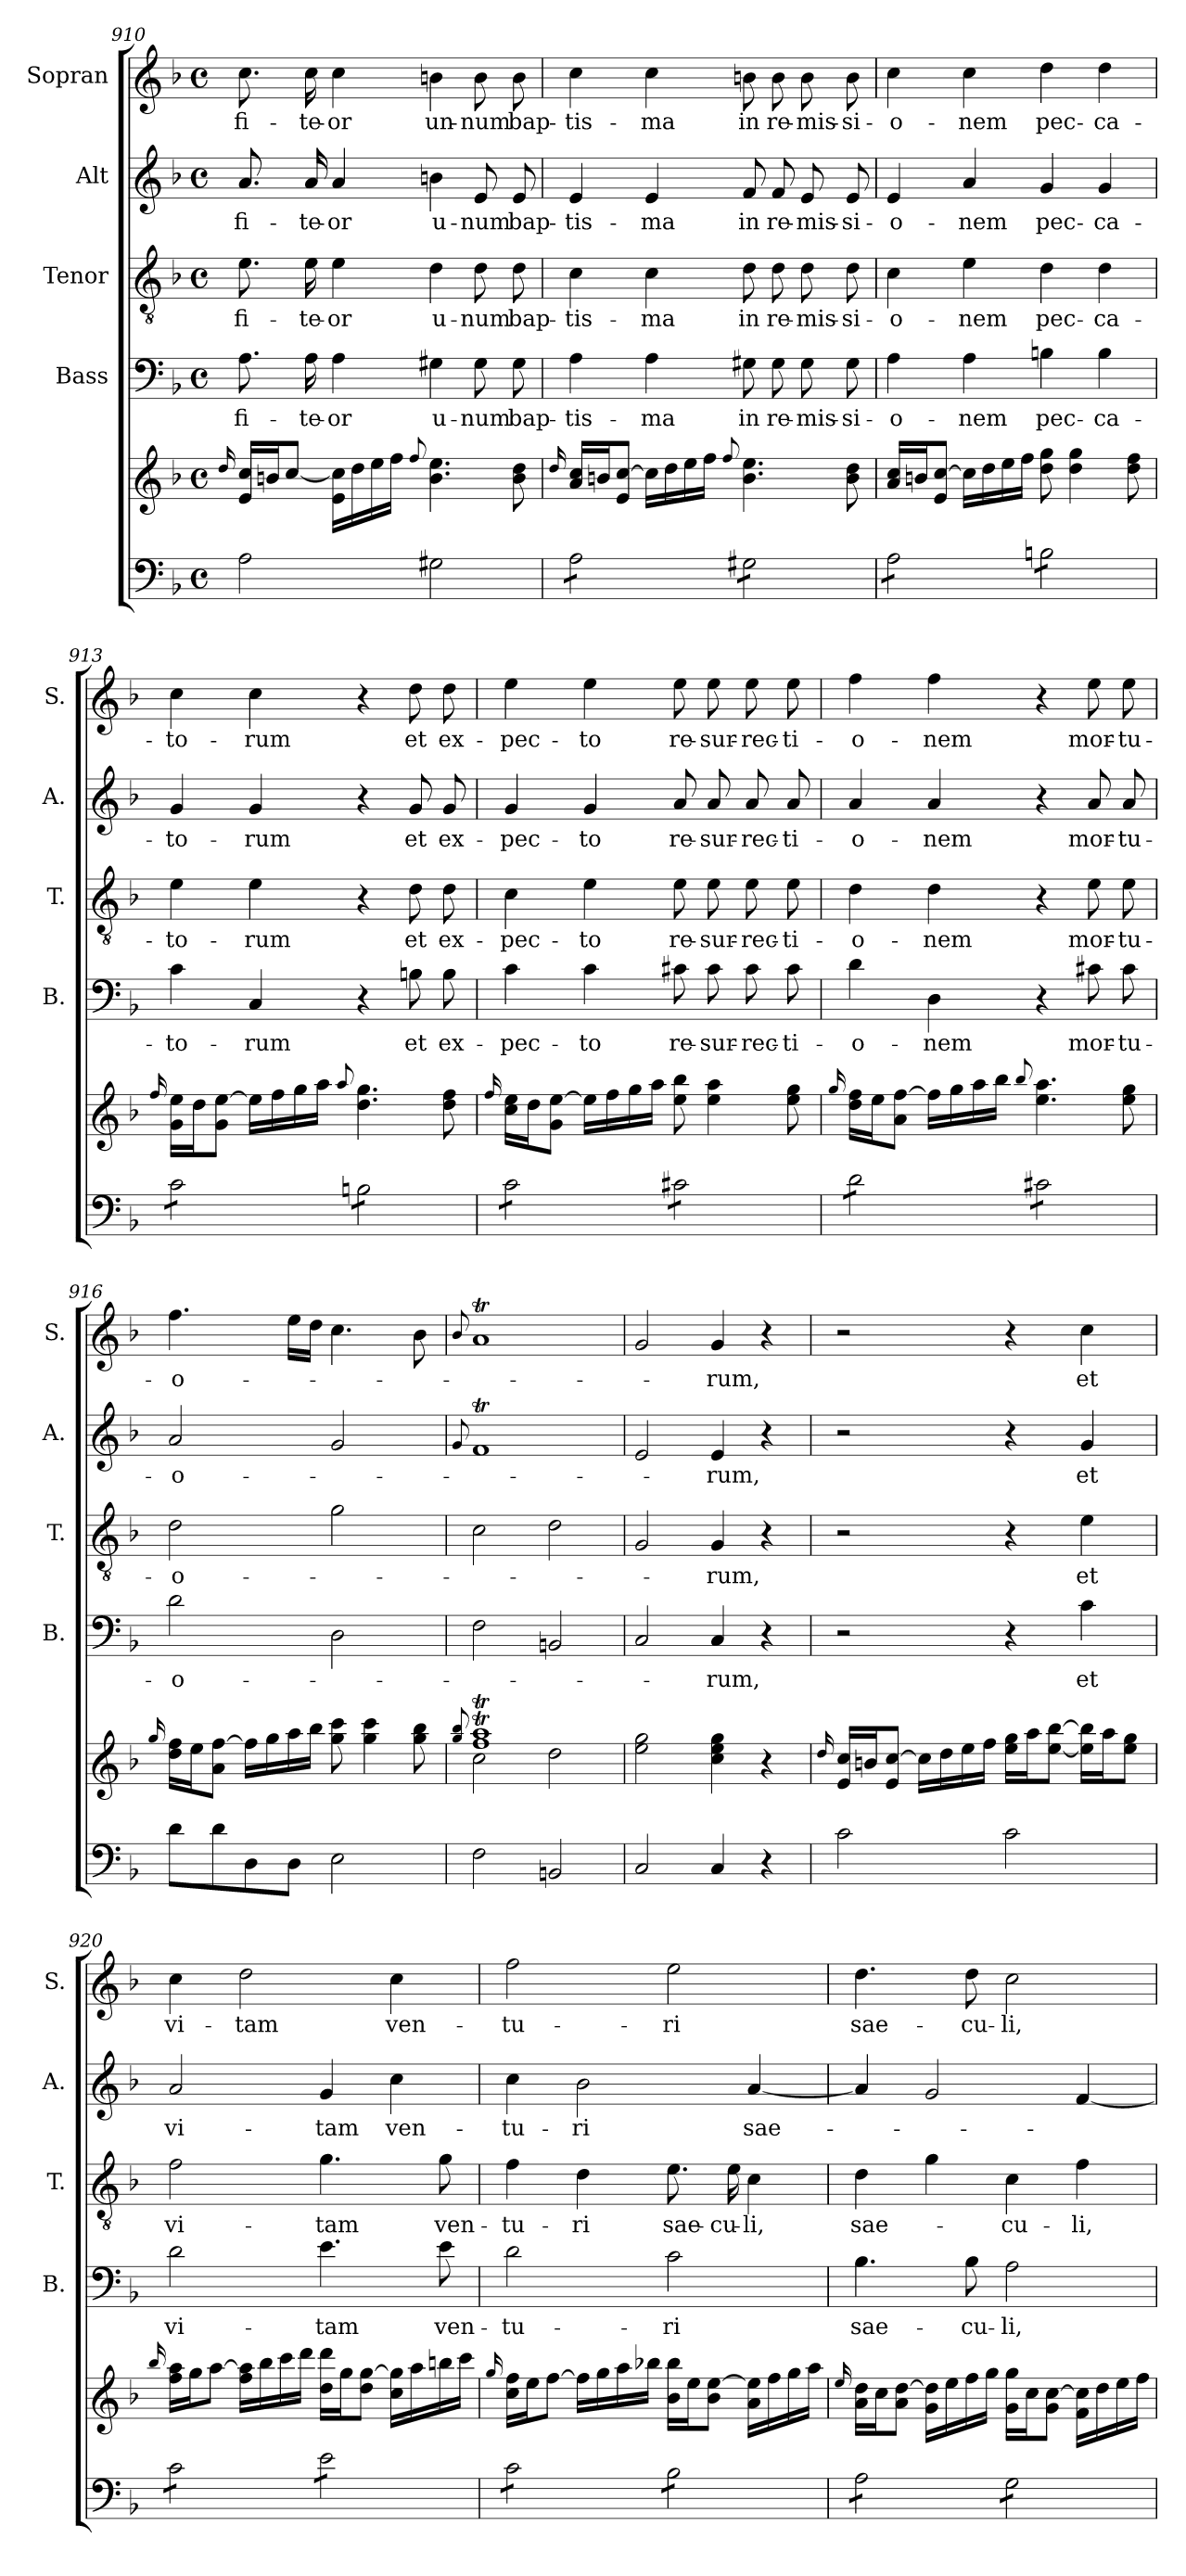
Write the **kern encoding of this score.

**kern	**kern	**kern	**text	**kern	**text	**kern	**text	**kern	**text
*part5	*part5	*part4	*part4	*part3	*part3	*part2	*part2	*part1	*part1
*staff6	*staff5	*staff4	*staff4	*staff3	*staff3	*staff2	*staff2	*staff1	*staff1
*	*	*I"Bass	*	*I"Tenor	*	*I"Alt	*	*I"Sopran	*
*	*	*I'B.	*	*I'T.	*	*I'A.	*	*I'S.	*
*clefF4	*clefG2	*clefF4	*	*clefGv2	*	*clefG2	*	*clefG2	*
*k[b-]	*k[b-]	*k[b-]	*	*k[b-]	*	*k[b-]	*	*k[b-]	*
*F:	*F:	*F:	*	*F:	*	*F:	*	*F:	*
*M4/4	*M4/4	*M4/4	*	*M4/4	*	*M4/4	*	*M4/4	*
*met(c)	*met(c)	*met(c)	*	*met(c)	*	*met(c)	*	*met(c)	*
=910	=910	=910	=910	=910	=910	=910	=910	=910	=910
.	16qqdd/	.	.	.	.	.	.	.	.
!	!	!	!LO:LY:b	!	!LO:LY:b	!	!LO:LY:b	!	!LO:LY:b
2A\	16e/ 16cc/LL	8.A\	-fi-	8.e\	-fi-	8.a/	-fi-	8.cc\	-fi-
.	16bn/J	.	.	.	.	.	.	.	.
.	[8cc/J	.	.	.	.	.	.	.	.
!	!	!	!LO:LY:b	!	!LO:LY:b	!	!LO:LY:b	!	!LO:LY:b
.	.	16A\	-te-	16e\	-te-	16a/	-te-	16cc\	-te-
!	!	!	!LO:LY:b	!	!LO:LY:b	!	!LO:LY:b	!	!LO:LY:b
.	16e\ 16cc\]LL	4A\	-or	4e\	-or	4a/	-or	4cc\	-or
.	16dd\	.	.	.	.	.	.	.	.
.	16ee\	.	.	.	.	.	.	.	.
.	16ff\JJ	.	.	.	.	.	.	.	.
.	8qqff/	.	.	.	.	.	.	.	.
!	!	!	!LO:LY:b	!	!LO:LY:b	!	!LO:LY:b	!	!LO:LY:b
2G#X\	4.b\ 4.ee\	4G#X\	u-	4d\	u-	4bn\	u-	4bn\	un-
!	!	!	!LO:LY:b	!	!LO:LY:b	!	!LO:LY:b	!	!LO:LY:b
.	.	8G#\	-num	8d\	-num	8e/	-num	8b\	-num
!	!	!	!LO:LY:b	!	!LO:LY:b	!	!LO:LY:b	!	!LO:LY:b
.	8b\ 8dd\	8G#\	bap-	8d\	bap-	8e/	bap-	8b\	bap-
!!LO:PB:g=z
=911	=911	=911	=911	=911	=911	=911	=911	=911	=911
.	16qqdd/	.	.	.	.	.	.	.	.
!	!	!	!LO:LY:b	!	!LO:LY:b	!	!LO:LY:b	!	!LO:LY:b
*tremolo	*	*	*	*	*	*	*	*	*
8A\L	16a/ 16cc/LL	4A\	-tis-	4c\	-tis-	4e/	-tis-	4cc\	-tis-
.	16bn/J	.	.	.	.	.	.	.	.
8A\	8e/ [8cc/J	.	.	.	.	.	.	.	.
!	!	!	!LO:LY:b	!	!LO:LY:b	!	!LO:LY:b	!	!LO:LY:b
8A\	16cc\LL]	4A\	-ma	4c\	-ma	4e/	-ma	4cc\	-ma
.	16dd\	.	.	.	.	.	.	.	.
8A\J	16ee\	.	.	.	.	.	.	.	.
.	16ff\JJ	.	.	.	.	.	.	.	.
.	8qqff/	.	.	.	.	.	.	.	.
!	!	!	!LO:LY:b	!	!LO:LY:b	!	!LO:LY:b	!	!LO:LY:b
8G#X\L	4.b\ 4.ee\	8G#X\	in	8d\	in	8f/	in	8bn\	in
!	!	!	!LO:LY:b	!	!LO:LY:b	!	!LO:LY:b	!	!LO:LY:b
8G#X\	.	8G#\	re-	8d\	re-	8f/	re-	8b\	re-
!	!	!	!LO:LY:b	!	!LO:LY:b	!	!LO:LY:b	!	!LO:LY:b
8G#X\	.	8G#\	-mis-	8d\	-mis-	8e/	-mis-	8b\	-mis-
!	!	!	!LO:LY:b	!	!LO:LY:b	!	!LO:LY:b	!	!LO:LY:b
8G#X\J	8b\ 8dd\	8G#\	-si-	8d\	-si-	8e/	-si-	8b\	-si-
=912	=912	=912	=912	=912	=912	=912	=912	=912	=912
!	!	!	!LO:LY:b	!	!LO:LY:b	!	!LO:LY:b	!	!LO:LY:b
8A\L	16a/ 16cc/LL	4A\	-o-	4c\	-o-	4e/	-o-	4cc\	-o-
.	16bn/J	.	.	.	.	.	.	.	.
8A\	8e/ [8cc/J	.	.	.	.	.	.	.	.
!	!	!	!LO:LY:b	!	!LO:LY:b	!	!LO:LY:b	!	!LO:LY:b
8A\	16cc\LL]	4A\	-nem	4e\	-nem	4a/	-nem	4cc\	-nem
.	16dd\	.	.	.	.	.	.	.	.
8A\J	16ee\	.	.	.	.	.	.	.	.
.	16ff\JJ	.	.	.	.	.	.	.	.
!	!	!	!LO:LY:b	!	!LO:LY:b	!	!LO:LY:b	!	!LO:LY:b
8Bn\L	8dd\ 8gg\	4Bn\	pec-	4d\	pec-	4g/	pec-	4dd\	pec-
8Bn\	4dd\ 4gg\	.	.	.	.	.	.	.	.
!	!	!	!LO:LY:b	!	!LO:LY:b	!	!LO:LY:b	!	!LO:LY:b
8Bn\	.	4B\	-ca-	4d\	-ca-	4g/	-ca-	4dd\	-ca-
8Bn\J	8dd\ 8ff\	.	.	.	.	.	.	.	.
=913	=913	=913	=913	=913	=913	=913	=913	=913	=913
.	16qqff/	.	.	.	.	.	.	.	.
!	!	!	!LO:LY:b	!	!LO:LY:b	!	!LO:LY:b	!	!LO:LY:b
8c\L	16g\ 16ee\LL	4c\	-to-	4e\	-to-	4g/	-to-	4cc\	-to-
.	16dd\J	.	.	.	.	.	.	.	.
8c\	8g\ [8ee\J	.	.	.	.	.	.	.	.
!	!	!	!LO:LY:b	!	!LO:LY:b	!	!LO:LY:b	!	!LO:LY:b
8c\	16ee\LL]	4C/	-rum	4e\	-rum	4g/	-rum	4cc\	-rum
.	16ff\	.	.	.	.	.	.	.	.
8c\J	16gg\	.	.	.	.	.	.	.	.
.	16aa\JJ	.	.	.	.	.	.	.	.
.	8qqaa/	.	.	.	.	.	.	.	.
8Bn\L	4.dd\ 4.gg\	4r	.	4r	.	4r	.	4r	.
8Bn\	.	.	.	.	.	.	.	.	.
!	!	!	!LO:LY:b	!	!LO:LY:b	!	!LO:LY:b	!	!LO:LY:b
8Bn\	.	8Bn\	et	8d\	et	8g/	et	8dd\	et
!	!	!	!LO:LY:b	!	!LO:LY:b	!	!LO:LY:b	!	!LO:LY:b
8Bn\J	8dd\ 8ff\	8B\	ex-	8d\	ex-	8g/	ex-	8dd\	ex-
!!LO:LB:g=z
=914	=914	=914	=914	=914	=914	=914	=914	=914	=914
.	16qqff/	.	.	.	.	.	.	.	.
!	!	!	!LO:LY:b	!	!LO:LY:b	!	!LO:LY:b	!	!LO:LY:b
8c\L	16cc\ 16ee\LL	4c\	-pec-	4c\	-pec-	4g/	-pec-	4ee\	-pec-
.	16dd\J	.	.	.	.	.	.	.	.
8c\	8g\ [8ee\J	.	.	.	.	.	.	.	.
!	!	!	!LO:LY:b	!	!LO:LY:b	!	!LO:LY:b	!	!LO:LY:b
8c\	16ee\LL]	4c\	-to	4e\	-to	4g/	-to	4ee\	-to
.	16ff\	.	.	.	.	.	.	.	.
8c\J	16gg\	.	.	.	.	.	.	.	.
.	16aa\JJ	.	.	.	.	.	.	.	.
!	!	!	!LO:LY:b	!	!LO:LY:b	!	!LO:LY:b	!	!LO:LY:b
8c#X\L	8ee\ 8bb-\	8c#X\	re-	8e\	re-	8a/	re-	8ee\	re-
!	!	!	!LO:LY:b	!	!LO:LY:b	!	!LO:LY:b	!	!LO:LY:b
8c#X\	4ee\ 4aa\	8c#\	-sur-	8e\	-sur-	8a/	-sur-	8ee\	-sur-
!	!	!	!LO:LY:b	!	!LO:LY:b	!	!LO:LY:b	!	!LO:LY:b
8c#X\	.	8c#\	-rec-	8e\	-rec-	8a/	-rec-	8ee\	-rec-
!	!	!	!LO:LY:b	!	!LO:LY:b	!	!LO:LY:b	!	!LO:LY:b
8c#X\J	8ee\ 8gg\	8c#\	-ti-	8e\	-ti-	8a/	-ti-	8ee\	-ti-
!!LO:PB:g=z
=915	=915	=915	=915	=915	=915	=915	=915	=915	=915
.	16qqgg/	.	.	.	.	.	.	.	.
!	!	!	!LO:LY:b	!	!LO:LY:b	!	!LO:LY:b	!	!LO:LY:b
8d\L	16dd\ 16ff\LL	4d\	-o-	4d\	-o-	4a/	-o-	4ff\	-o-
.	16ee\J	.	.	.	.	.	.	.	.
8d\	8a\ [8ff\J	.	.	.	.	.	.	.	.
!	!	!	!LO:LY:b	!	!LO:LY:b	!	!LO:LY:b	!	!LO:LY:b
8d\	16ff\LL]	4D\	-nem	4d\	-nem	4a/	-nem	4ff\	-nem
.	16gg\	.	.	.	.	.	.	.	.
8d\J	16aa\	.	.	.	.	.	.	.	.
.	16bb-\JJ	.	.	.	.	.	.	.	.
.	8qqbb-/	.	.	.	.	.	.	.	.
8c#X\L	4.ee\ 4.aa\	4r	.	4r	.	4r	.	4r	.
8c#X\	.	.	.	.	.	.	.	.	.
!	!	!	!LO:LY:b	!	!LO:LY:b	!	!LO:LY:b	!	!LO:LY:b
8c#X\	.	8c#X\	mor-	8e\	mor-	8a/	mor-	8ee\	mor-
!	!	!	!LO:LY:b	!	!LO:LY:b	!	!LO:LY:b	!	!LO:LY:b
8c#X\J	8ee\ 8gg\	8c#\	-tu-	8e\	-tu-	8a/	-tu-	8ee\	-tu-
*Xtremolo	*	*	*	*	*	*	*	*	*
=916	=916	=916	=916	=916	=916	=916	=916	=916	=916
.	16qqgg/	.	.	.	.	.	.	.	.
!	!	!	!LO:LY:b	!	!LO:LY:b	!	!LO:LY:b	!	!LO:LY:b
8d\L	16dd\ 16ff\LL	2d\	-o-	2d\	-o-	2a/	-o-	4.ff\	-o-
.	16ee\J	.	.	.	.	.	.	.	.
8d\	8a\ [8ff\J	.	.	.	.	.	.	.	.
8D\	16ff\LL]	.	.	.	.	.	.	.	.
.	16gg\	.	.	.	.	.	.	.	.
8D\J	16aa\	.	.	.	.	.	.	16ee\LL	.
.	16bb-\JJ	.	.	.	.	.	.	16dd\JJ	.
2E\	8gg\ 8ccc\	2D\	.	2g\	.	2g/	.	4.cc\	.
.	4gg\ 4ccc\	.	.	.	.	.	.	.	.
.	8gg\ 8bb-\	.	.	.	.	.	.	8b-\	.
=917	=917	=917	=917	=917	=917	=917	=917	=917	=917
.	8qqgg/ 8qqbb-/	.	.	.	.	8qqg/	.	8qqb-/	.
*	*^	*	*	*	*	*	*	*	*
2F\	1ffT 1aaT	2cc\	2F\	.	2c\	.	1fT	.	1at	.
2BBn/	.	2dd\	2BBn/	.	2d\	.	.	.	.	.
*	*v	*v	*	*	*	*	*	*	*	*
!!LO:LB:g=z
=918	=918	=918	=918	=918	=918	=918	=918	=918	=918
2C/	2ee\ 2gg\	2C/	.	2G/	.	2e/	.	2g/	.
!	!	!	!LO:LY:b	!	!LO:LY:b	!	!LO:LY:b	!	!LO:LY:b
4C/	4cc\ 4ee\ 4gg\	4C/	-rum,	4G/	-rum,	4e/	-rum,	4g/	-rum,
4r	4r	4r	.	4r	.	4r	.	4r	.
=919	=919	=919	=919	=919	=919	=919	=919	=919	=919
.	16qqdd/	.	.	.	.	.	.	.	.
2c\	16e/ 16cc/LL	2r	.	2r	.	2r	.	2r	.
.	16bn/J	.	.	.	.	.	.	.	.
.	8e/ [8cc/J	.	.	.	.	.	.	.	.
.	16cc\LL]	.	.	.	.	.	.	.	.
.	16dd\	.	.	.	.	.	.	.	.
.	16ee\	.	.	.	.	.	.	.	.
.	16ff\JJ	.	.	.	.	.	.	.	.
2c\	16ee\ 16gg\LL	4r	.	4r	.	4r	.	4r	.
.	16aa\J	.	.	.	.	.	.	.	.
.	[8ee\ [8bb-\J	.	.	.	.	.	.	.	.
!	!	!	!LO:LY:b	!	!LO:LY:b	!	!LO:LY:b	!	!LO:LY:b
.	16ee\] 16bb-\]LL	4c\	et	4e\	et	4g/	et	4cc\	et
.	16aa\J	.	.	.	.	.	.	.	.
.	8ee\ 8gg\J	.	.	.	.	.	.	.	.
=920	=920	=920	=920	=920	=920	=920	=920	=920	=920
.	16qqbb-/	.	.	.	.	.	.	.	.
!	!	!	!LO:LY:b	!	!LO:LY:b	!	!LO:LY:b	!	!LO:LY:b
*tremolo	*	*	*	*	*	*	*	*	*
8c\L	16ff\ 16aa\LL	2d\	vi-	2f\	vi-	2a/	vi-	4cc\	vi-
.	16gg\J	.	.	.	.	.	.	.	.
8c\	[8aa\J	.	.	.	.	.	.	.	.
!	!	!	!	!	!	!	!	!	!LO:LY:b
8c\	16ff\ 16aa\]LL	.	.	.	.	.	.	2dd\	-tam
.	16bb-\	.	.	.	.	.	.	.	.
8c\J	16ccc\	.	.	.	.	.	.	.	.
.	16ddd\JJ	.	.	.	.	.	.	.	.
!	!	!	!LO:LY:b	!	!LO:LY:b	!	!LO:LY:b	!	!
8e\L	16dd\ 16ddd\LL	4.e\	-tam	4.g\	-tam	4g/	-tam	.	.
.	16gg\J	.	.	.	.	.	.	.	.
8e\	8dd\ [8gg\J	.	.	.	.	.	.	.	.
!	!	!	!	!	!	!	!LO:LY:b	!	!LO:LY:b
8e\	16cc\ 16gg\]LL	.	.	.	.	4cc\	ven-	4cc\	ven-
.	16aa\	.	.	.	.	.	.	.	.
!	!	!	!LO:LY:b	!	!LO:LY:b	!	!	!	!
8e\J	16bbn\	8e\	ven-	8g\	ven-	.	.	.	.
.	16ccc\JJ	.	.	.	.	.	.	.	.
!!LO:PB:g=z
=921	=921	=921	=921	=921	=921	=921	=921	=921	=921
.	16qqgg/	.	.	.	.	.	.	.	.
!	!	!	!LO:LY:b	!	!LO:LY:b	!	!LO:LY:b	!	!LO:LY:b
8c\L	16cc\ 16ff\LL	2d\	-tu-	4f\	-tu-	4cc\	-tu-	2ff\	-tu-
.	16ee\J	.	.	.	.	.	.	.	.
8c\	[8ff\J	.	.	.	.	.	.	.	.
!	!	!	!	!	!LO:LY:b	!	!LO:LY:b	!	!
8c\	16ff\LL]	.	.	4d\	-ri	2b-\	-ri	.	.
.	16gg\	.	.	.	.	.	.	.	.
8c\J	16aa\	.	.	.	.	.	.	.	.
.	16bb-X\JJ	.	.	.	.	.	.	.	.
!	!	!	!LO:LY:b	!	!LO:LY:b	!	!	!	!LO:LY:b
8B-\L	16b-\ 16bb-\LL	2c\	-ri	8.e\	sae-	.	.	2ee\	-ri
.	16ee\J	.	.	.	.	.	.	.	.
8B-\	8b-\ [8ee\J	.	.	.	.	.	.	.	.
!	!	!	!	!	!LO:LY:b	!	!	!	!
.	.	.	.	16e\	-cu-	.	.	.	.
!	!	!	!	!	!LO:LY:b	!	!LO:LY:b	!	!
8B-\	16a\ 16ee\]LL	.	.	4c\	-li,	[4a/	sae-	.	.
.	16ff\	.	.	.	.	.	.	.	.
8B-\J	16gg\	.	.	.	.	.	.	.	.
.	16aa\JJ	.	.	.	.	.	.	.	.
=922	=922	=922	=922	=922	=922	=922	=922	=922	=922
.	16qqee/	.	.	.	.	.	.	.	.
!	!	!	!LO:LY:b	!	!LO:LY:b	!	!	!	!LO:LY:b
8A\L	16a\ 16dd\LL	4.B-\	sae-	4d\	sae-	4a/]	.	4.dd\	sae-
.	16cc\J	.	.	.	.	.	.	.	.
8A\	8a\ [8dd\J	.	.	.	.	.	.	.	.
8A\	16g\ 16dd\]LL	.	.	4g\	.	2g/	.	.	.
.	16ee\	.	.	.	.	.	.	.	.
!	!	!	!LO:LY:b	!	!	!	!	!	!LO:LY:b
8A\J	16ff\	8B-\	-cu-	.	.	.	.	8dd\	-cu-
.	16gg\JJ	.	.	.	.	.	.	.	.
!	!	!	!LO:LY:b	!	!LO:LY:b	!	!	!	!LO:LY:b
8G\L	16g\ 16gg\LL	2A\	-li,	4c\	-cu-	.	.	2cc\	-li,
.	16cc\J	.	.	.	.	.	.	.	.
8G\	8g\ [8cc\J	.	.	.	.	.	.	.	.
!	!	!	!	!	!LO:LY:b	!	!	!	!
8G\	16f\ 16cc\]LL	.	.	4f\	-li,	[4f/	.	.	.
.	16dd\	.	.	.	.	.	.	.	.
8G\J	16ee\	.	.	.	.	.	.	.	.
*Xtremolo	*	*	*	*	*	*	*	*	*
.	16ff\JJ	.	.	.	.	.	.	.	.
=	=	=	=	=	=	=	=	=	=
*-	*-	*-	*-	*-	*-	*-	*-	*-	*-
